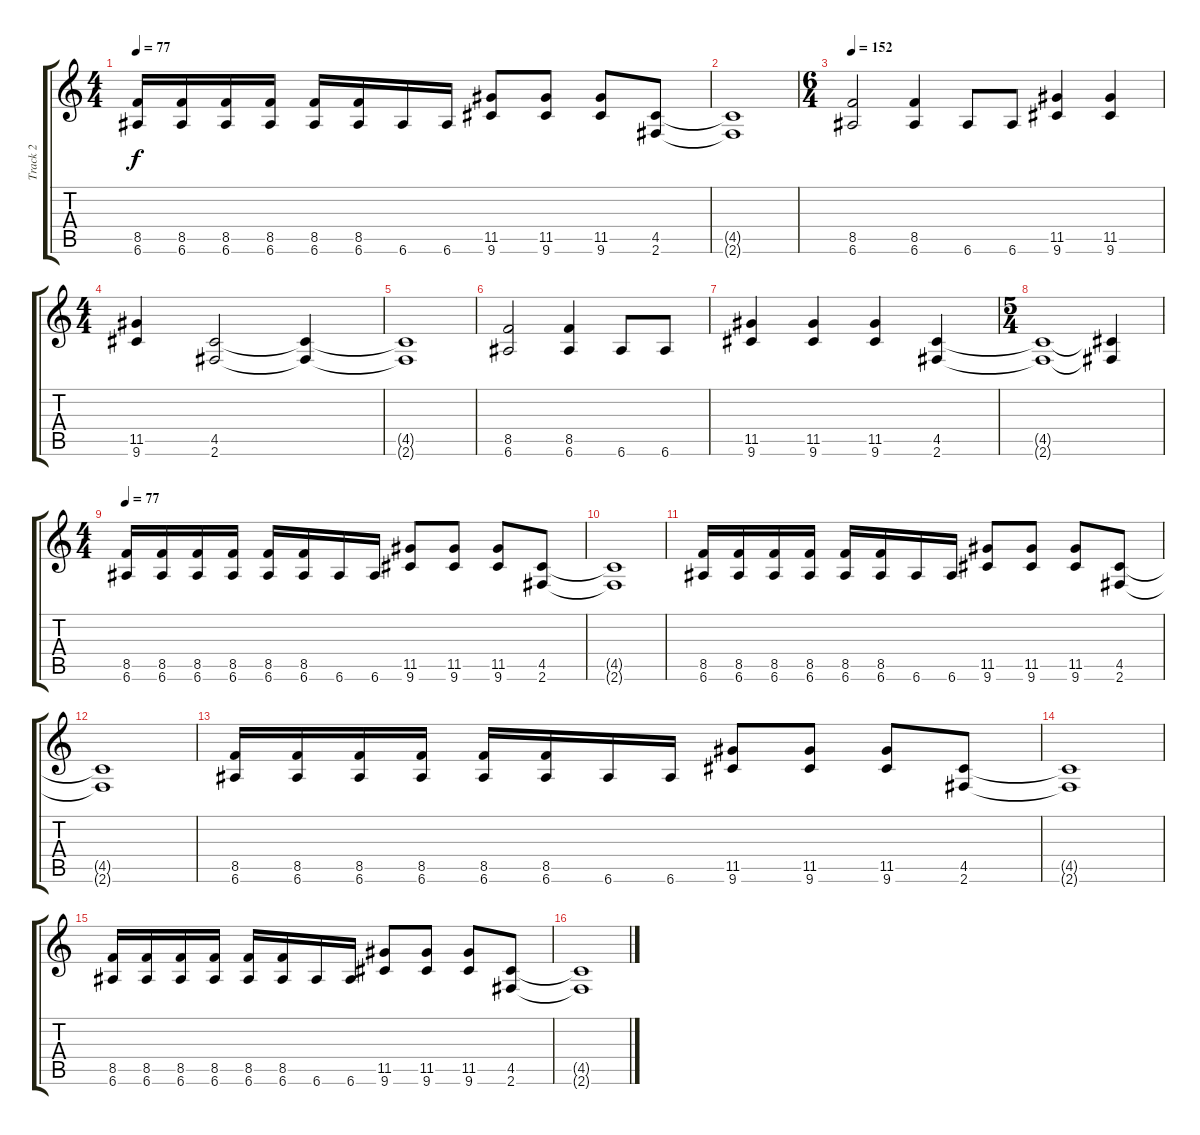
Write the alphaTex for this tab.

\track ("Track 2" "Track 2") {instrument distortionguitar}
\staff {score tabs}
\tuning (E4 B3 G3 D3 A2 E2) {hide}
\ts (4 4)
\tempo 77
\clef g2
\ks c
(8.5 6.6).16{dy f} (8.5 6.6).16 (8.5 6.6).16 (8.5 6.6).16 (8.5 6.6).16 (8.5 6.6).16 6.6.16 6.6.16 (11.5 9.6).8 (11.5 9.6).8 (11.5 9.6).8 (4.5 2.6).8 |
(4.5{t} 2.6{t}).1 |
\ts (6 4)
\tempo 152
(8.5 6.6).2 (8.5 6.6).4 6.6.8 6.6.8 (11.5 9.6).4 (11.5 9.6).4 |
\ts (4 4)
(11.5 9.6).4 (4.5 2.6).2 (4.5{t} 2.6{t}).4 |
(4.5{t} 2.6{t}).1 |
(8.5 6.6).2 (8.5 6.6).4 6.6.8 6.6.8 |
(11.5 9.6).4 (11.5 9.6).4 (11.5 9.6).4 (4.5 2.6).4 |
\ts (5 4)
(4.5{t} 2.6{t}).1 (4.5{t} 2.6{t}).4 |
\ts (4 4)
\tempo 77
(8.5 6.6).16 (8.5 6.6).16 (8.5 6.6).16 (8.5 6.6).16 (8.5 6.6).16 (8.5 6.6).16 6.6.16 6.6.16 (11.5 9.6).8 (11.5 9.6).8 (11.5 9.6).8 (4.5 2.6).8 |
(4.5{t} 2.6{t}).1 |
(8.5 6.6).16 (8.5 6.6).16 (8.5 6.6).16 (8.5 6.6).16 (8.5 6.6).16 (8.5 6.6).16 6.6.16 6.6.16 (11.5 9.6).8 (11.5 9.6).8 (11.5 9.6).8 (4.5 2.6).8 |
(4.5{t} 2.6{t}).1 |
(8.5 6.6).16 (8.5 6.6).16 (8.5 6.6).16 (8.5 6.6).16 (8.5 6.6).16 (8.5 6.6).16 6.6.16 6.6.16 (11.5 9.6).8 (11.5 9.6).8 (11.5 9.6).8 (4.5 2.6).8 |
(4.5{t} 2.6{t}).1 |
(8.5 6.6).16 (8.5 6.6).16 (8.5 6.6).16 (8.5 6.6).16 (8.5 6.6).16 (8.5 6.6).16 6.6.16 6.6.16 (11.5 9.6).8 (11.5 9.6).8 (11.5 9.6).8 (4.5 2.6).8 |
(4.5{t} 2.6{t}).1
